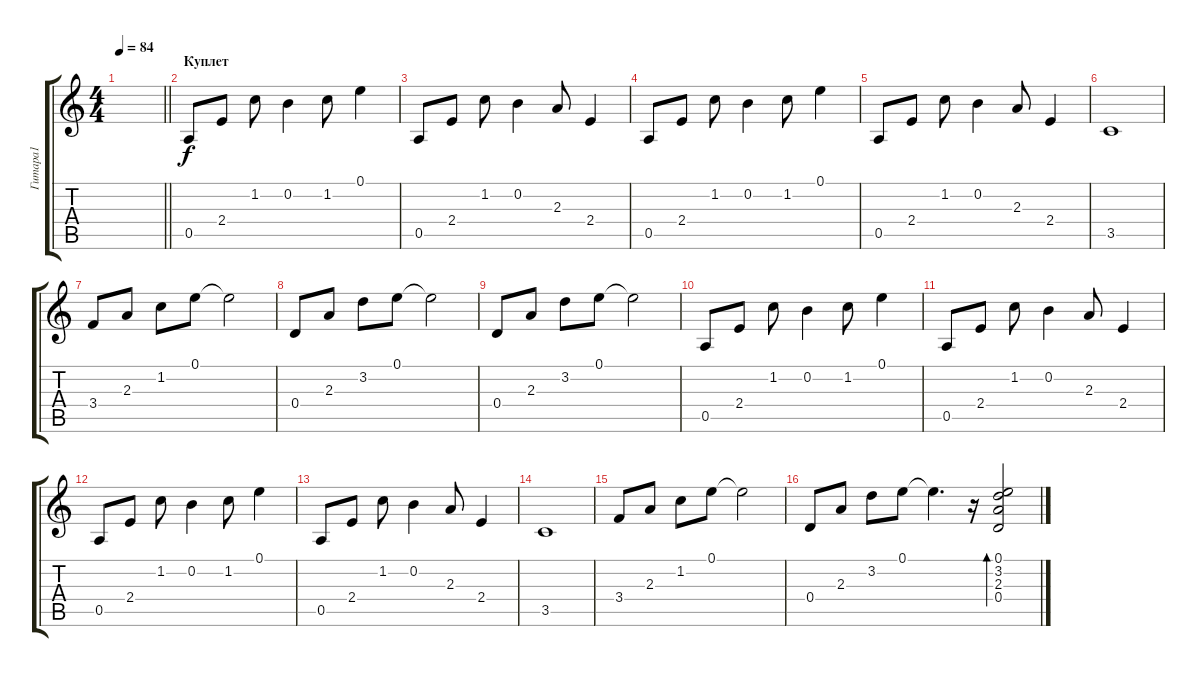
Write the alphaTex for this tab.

\track ("Гитара1" "Гитара1") {instrument acousticguitarsteel}
\staff {score tabs}
\tuning (E4 B3 G3 D3 A2 E2) {hide}
\ts (4 4)
\tempo 84
\clef g2
\barLineRight lightlight
\ks c
|
\section ("" "Куплет")
0.5.8 2.4.8 1.2.8 0.2.4 1.2.8 0.1.4 |
0.5.8 2.4.8 1.2.8 0.2.4 2.3.8 2.4.4 |
0.5.8 2.4.8 1.2.8 0.2.4 1.2.8 0.1.4 |
0.5.8 2.4.8 1.2.8 0.2.4 2.3.8 2.4.4 |
3.5.1 |
3.4.8 2.3.8 1.2.8 0.1.8 0.1{t}.2 |
0.4.8 2.3.8 3.2.8 0.1.8 0.1{t}.2 |
0.4.8 2.3.8 3.2.8 0.1.8 0.1{t}.2 |
0.5.8 2.4.8 1.2.8 0.2.4 1.2.8 0.1.4 |
0.5.8 2.4.8 1.2.8 0.2.4 2.3.8 2.4.4 |
0.5.8 2.4.8 1.2.8 0.2.4 1.2.8 0.1.4 |
0.5.8 2.4.8 1.2.8 0.2.4 2.3.8 2.4.4 |
3.5.1 |
3.4.8 2.3.8 1.2.8 0.1.8 0.1{t}.2 |
0.4.8 2.3.8 3.2.8 0.1.8 0.1{t}.4{d} r.16 (0.1 3.2 2.3 0.4).2{bd 240}
